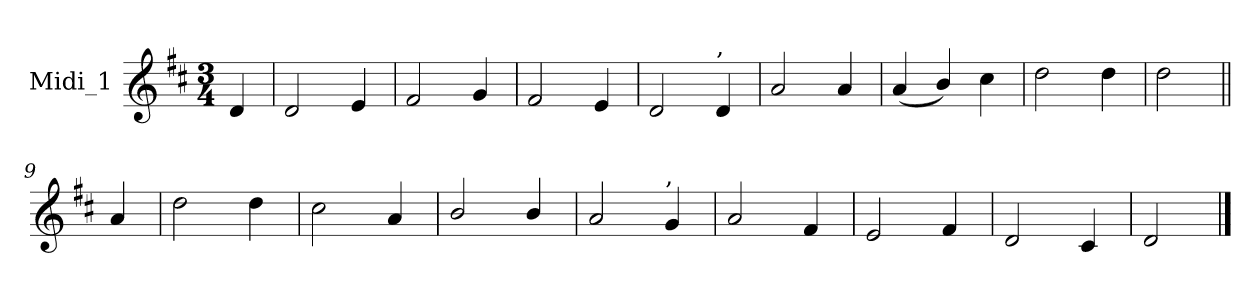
**kern
*part1
*staff1
*I"Midi_1
*clefG2
*k[f#c#]
*D:
*M3/4
=
4d
=1
2d
4e
=2
2f#
4g
=3
2f#
4e
=4
2d
!LO:TX:a:t=,
4d
=5
2a
4a
=6
(<4a
4b/)
4cc#
=7
2dd
4dd
=8
2dd
!!LO:LB:g=z
=9||
4a
=10
2dd
4dd
=11
2cc#
4a
=12
2b/
4b/
=13
2a
!LO:TX:a:t=,
4g
=14
2a
4f#
=15
2e
4f#
=16
2d
4c#
=17
2d
==
*-
